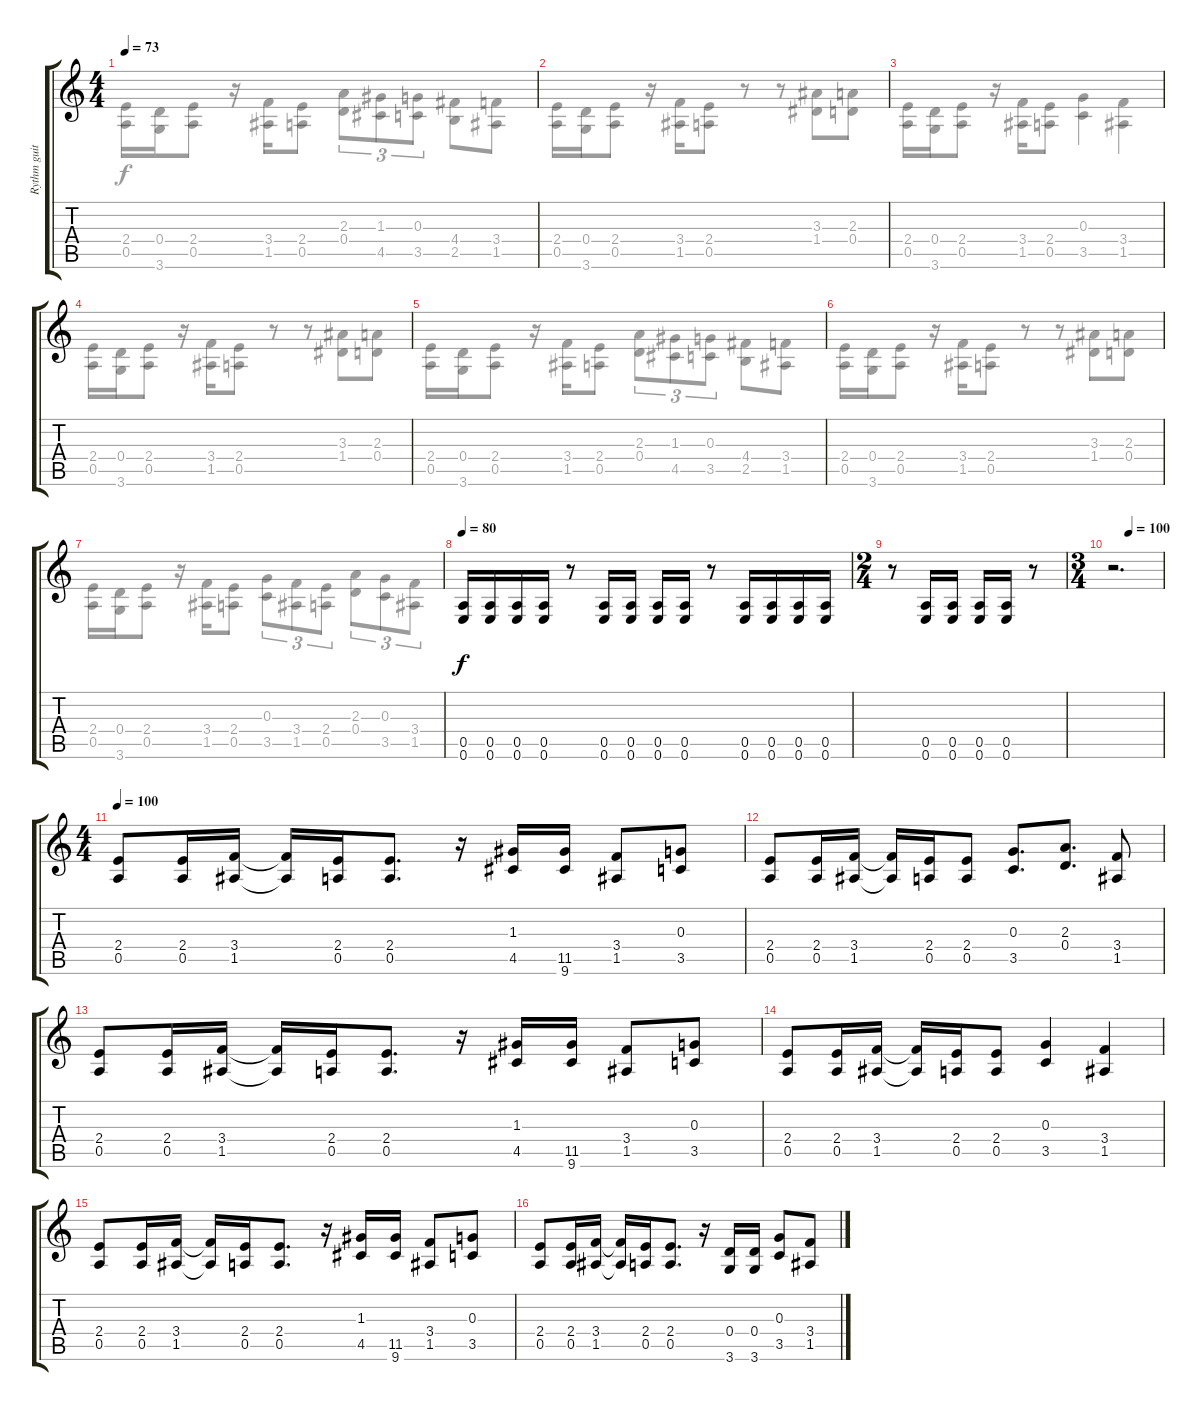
\track ("Rythm guitar" "Rythm guit") {instrument overdrivenguitar}
\staff {score tabs}
\tuning (E4 B3 G3 D3 A2 E2) {hide}
\voice
\ts (4 4)
\tempo 73
\clef g2
\ks c
|
|
|
|
|
|
|
\tempo 80
(0.5 0.6).16 (0.5 0.6).16 (0.5 0.6).16 (0.5 0.6).16 r.8 (0.5 0.6).16 (0.5 0.6).16 (0.5 0.6).16 (0.5 0.6).16 r.8 (0.5 0.6).16 (0.5 0.6).16 (0.5 0.6).16 (0.5 0.6).16 |
\ts (2 4)
r.8 (0.5 0.6).16 (0.5 0.6).16 (0.5 0.6).16 (0.5 0.6).16 r.8 |
\ts (3 4)
\tempo (100 0.3333333333333333)
r.2{d} |
\ts (4 4)
\tempo 100
(2.4 0.5).8 (2.4 0.5).16 (3.4 1.5).16 (3.4{t} 1.5{t}).16 (2.4 0.5).16 (2.4 0.5).8{d} r.16 (1.3 4.5).16 (11.5 9.6).16 (3.4 1.5).8 (0.3 3.5).8 |
(2.4 0.5).8 (2.4 0.5).16 (3.4 1.5).16 (3.4{t} 1.5{t}).16 (2.4 0.5).16 (2.4 0.5).8 (0.3 3.5).8{d} (2.3 0.4).8{d} (3.4 1.5).8 |
(2.4 0.5).8 (2.4 0.5).16 (3.4 1.5).16 (3.4{t} 1.5{t}).16 (2.4 0.5).16 (2.4 0.5).8{d} r.16 (1.3 4.5).16 (11.5 9.6).16 (3.4 1.5).8 (0.3 3.5).8 |
(2.4 0.5).8 (2.4 0.5).16 (3.4 1.5).16 (3.4{t} 1.5{t}).16 (2.4 0.5).16 (2.4 0.5).8 (0.3 3.5).4 (3.4 1.5).4 |
(2.4 0.5).8 (2.4 0.5).16 (3.4 1.5).16 (3.4{t} 1.5{t}).16 (2.4 0.5).16 (2.4 0.5).8{d} r.16 (1.3 4.5).16 (11.5 9.6).16 (3.4 1.5).8 (0.3 3.5).8 |
(2.4 0.5).8 (2.4 0.5).16 (3.4 1.5).16 (3.4{t} 1.5{t}).16 (2.4 0.5).16 (2.4 0.5).8{d} r.16 (0.4 3.6).16 (0.4 3.6).16 (0.3 3.5).8 (3.4 1.5).8
\voice
\clef g2
\ottava regular
\simile none
\ks c
(2.4 0.5).16{dy f} (0.4 3.6).16 (2.4 0.5).8 r.16 (3.4 1.5).16 (2.4 0.5).8 (2.3 0.4).8{tu (3 2)} (1.3 4.5).8{tu (3 2)} (0.3 3.5).8{tu (3 2)} (4.4 2.5).8 (3.4 1.5).8 |
(2.4 0.5).16 (0.4 3.6).16 (2.4 0.5).8 r.16 (3.4 1.5).16 (2.4 0.5).8 r.8 r.8 (3.3 1.4).8 (2.3 0.4).8 |
(2.4 0.5).16 (0.4 3.6).16 (2.4 0.5).8 r.16 (3.4 1.5).16 (2.4 0.5).8 (0.3 3.5).4 (3.4 1.5).4 |
(2.4 0.5).16 (0.4 3.6).16 (2.4 0.5).8 r.16 (3.4 1.5).16 (2.4 0.5).8 r.8 r.8 (3.3 1.4).8 (2.3 0.4).8 |
(2.4 0.5).16 (0.4 3.6).16 (2.4 0.5).8 r.16 (3.4 1.5).16 (2.4 0.5).8 (2.3 0.4).8{tu (3 2)} (1.3 4.5).8{tu (3 2)} (0.3 3.5).8{tu (3 2)} (4.4 2.5).8 (3.4 1.5).8 |
(2.4 0.5).16 (0.4 3.6).16 (2.4 0.5).8 r.16 (3.4 1.5).16 (2.4 0.5).8 r.8 r.8 (3.3 1.4).8 (2.3 0.4).8 |
(2.4 0.5).16 (0.4 3.6).16 (2.4 0.5).8 r.16 (3.4 1.5).16 (2.4 0.5).8 (0.3 3.5).8{tu (3 2)} (3.4 1.5).8{tu (3 2)} (2.4 0.5).8{tu (3 2)} (2.3 0.4).8{tu (3 2)} (0.3 3.5).8{tu (3 2)} (3.4 1.5).8{tu (3 2)} |
|
|
|
|
|
|
|
|
